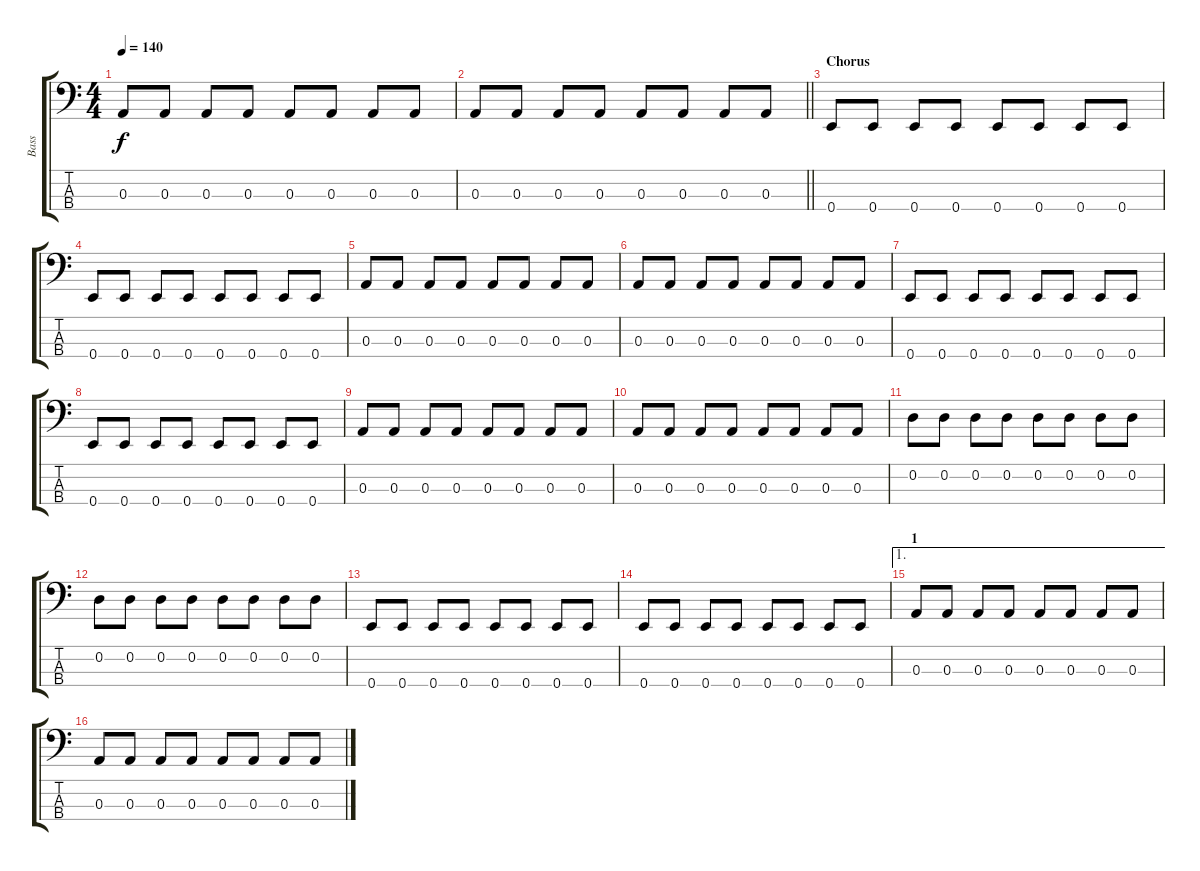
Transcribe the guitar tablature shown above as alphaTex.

\track ("Bass" "Bass") {instrument acousticguitarsteel}
\staff {score tabs}
\tuning (G2 D2 A1 E1) {hide}
\ts (4 4)
\tempo 140
\clef f4
\ks c
0.3.8{dy f} 0.3.8 0.3.8 0.3.8 0.3.8 0.3.8 0.3.8 0.3.8 |
\barLineRight lightlight
0.3.8 0.3.8 0.3.8 0.3.8 0.3.8 0.3.8 0.3.8 0.3.8 |
\section ("" "Chorus")
0.4.8 0.4.8 0.4.8 0.4.8 0.4.8 0.4.8 0.4.8 0.4.8 |
0.4.8 0.4.8 0.4.8 0.4.8 0.4.8 0.4.8 0.4.8 0.4.8 |
0.3.8 0.3.8 0.3.8 0.3.8 0.3.8 0.3.8 0.3.8 0.3.8 |
0.3.8 0.3.8 0.3.8 0.3.8 0.3.8 0.3.8 0.3.8 0.3.8 |
0.4.8 0.4.8 0.4.8 0.4.8 0.4.8 0.4.8 0.4.8 0.4.8 |
0.4.8 0.4.8 0.4.8 0.4.8 0.4.8 0.4.8 0.4.8 0.4.8 |
0.3.8 0.3.8 0.3.8 0.3.8 0.3.8 0.3.8 0.3.8 0.3.8 |
0.3.8 0.3.8 0.3.8 0.3.8 0.3.8 0.3.8 0.3.8 0.3.8 |
0.2.8 0.2.8 0.2.8 0.2.8 0.2.8 0.2.8 0.2.8 0.2.8 |
0.2.8 0.2.8 0.2.8 0.2.8 0.2.8 0.2.8 0.2.8 0.2.8 |
0.4.8 0.4.8 0.4.8 0.4.8 0.4.8 0.4.8 0.4.8 0.4.8 |
0.4.8 0.4.8 0.4.8 0.4.8 0.4.8 0.4.8 0.4.8 0.4.8 |
\ae 1
\section ("" "1")
0.3.8 0.3.8 0.3.8 0.3.8 0.3.8 0.3.8 0.3.8 0.3.8 |
0.3.8 0.3.8 0.3.8 0.3.8 0.3.8 0.3.8 0.3.8 0.3.8
